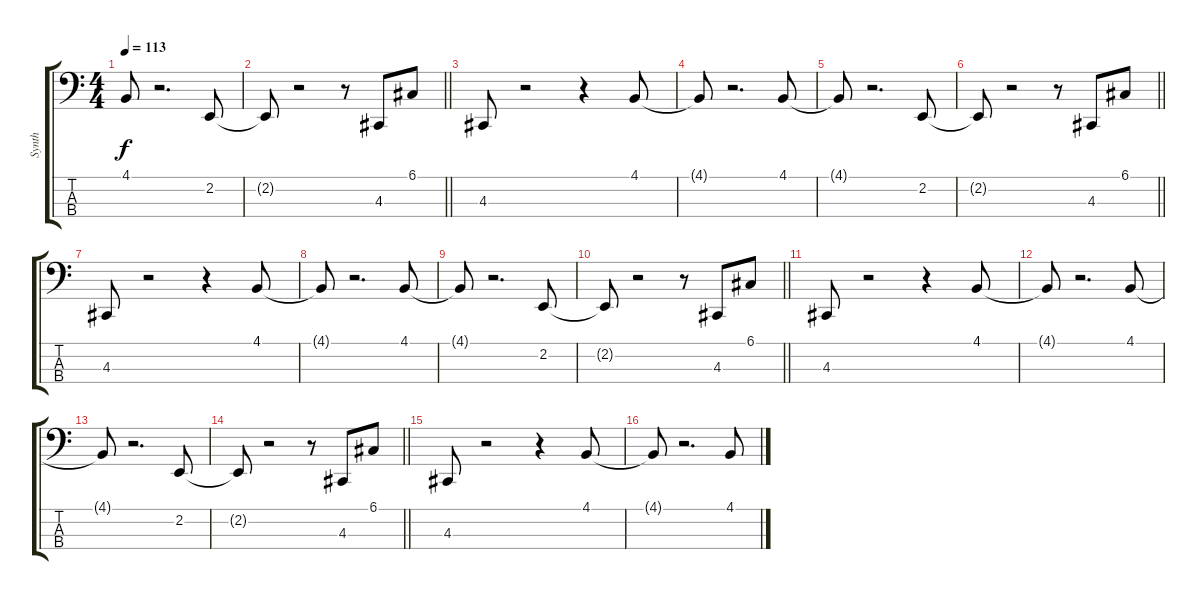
\track ("Synth" "Synth") {instrument lead5charang}
\staff {score tabs}
\tuning (G2 D2 A1 E1) {hide}
\ts (4 4)
\tempo 113
\clef f4
\ks c
4.1{t}.8{dy f} r.2{d} 2.2.8 |
\barLineRight lightlight
2.2{t}.8 r.2 r.8 4.3.8 6.1.8 |
\section ("" "")
4.3.8 r.2 r.4 4.1.8 |
4.1{t}.8 r.2{d} 4.1.8 |
4.1{t}.8 r.2{d} 2.2.8 |
\barLineRight lightlight
2.2{t}.8 r.2 r.8 4.3.8 6.1.8 |
\section ("" "")
4.3.8 r.2 r.4 4.1.8 |
4.1{t}.8 r.2{d} 4.1.8 |
4.1{t}.8 r.2{d} 2.2.8 |
\barLineRight lightlight
2.2{t}.8 r.2 r.8 4.3.8 6.1.8 |
\section ("" "")
4.3.8 r.2 r.4 4.1.8 |
4.1{t}.8 r.2{d} 4.1.8 |
4.1{t}.8 r.2{d} 2.2.8 |
\barLineRight lightlight
2.2{t}.8 r.2 r.8 4.3.8 6.1.8 |
\section ("" "")
4.3.8 r.2 r.4 4.1.8 |
4.1{t}.8 r.2{d} 4.1.8
